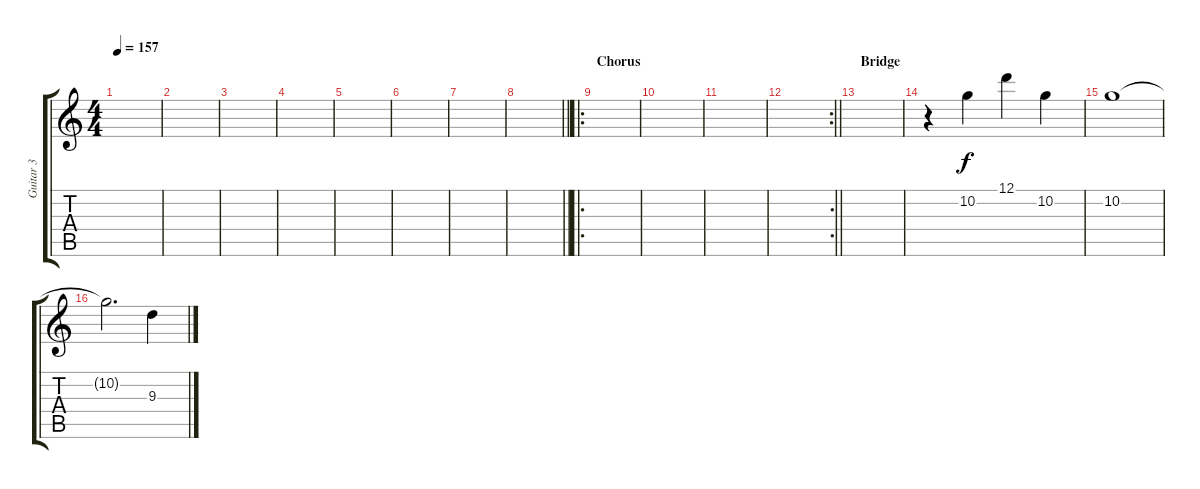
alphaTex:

\track ("Guitar 3" "Guitar 3") {instrument distortionguitar}
\staff {score tabs}
\tuning (D4 A3 F3 C3 G2 C2) {hide}
\ts (4 4)
\tempo 157
\clef g2
\ks c
|
|
|
|
|
|
|
\barLineRight lightlight
|
\ro
\section ("" "Chorus")
|
|
|
\rc 2
\barLineRight lightlight
|
\section ("" "Bridge")
|
r.4 10.2.4{instrument electricguitarjazz} 12.1.4 10.2.4 |
10.2.1 |
10.2{t}.2{d} 9.3.4
